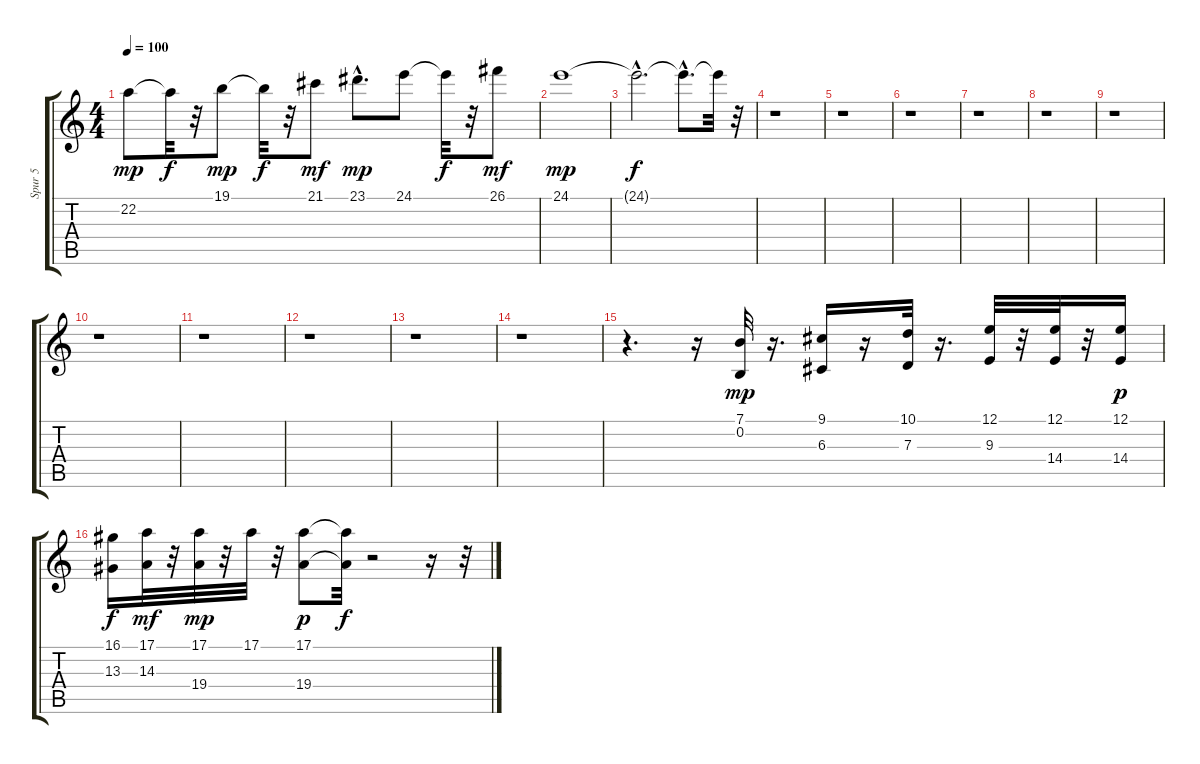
\track ("Spur 5" "Spur 5") {instrument stringensemble1}
\staff {score tabs}
\tuning (E4 B3 G3 D3 A2 E2) {hide}
\ts (4 4)
\tempo 100
\clef g2
\ks c
22.2.8{dy mp} 22.2{t}.32{dy f} r.32 19.1.8{dy mp} 19.1{t}.32{dy f} r.32 21.1.8{dy mf} 23.1{hac}.8{d dy mp} 24.1.8 24.1{t}.32{dy f} r.32 26.1.8{dy mf} |
24.1.1{dy mp} |
24.1{hac t}.2{d dy f} 24.1{hac t}.8{d} 24.1{t}.32 r.32 |
r.1 |
r.1 |
r.1 |
r.1 |
r.1 |
r.1 |
r.1 |
r.1 |
r.1 |
r.1 |
r.1 |
r.4{d} r.16 (7.1 0.2).32{dy mp} r.16{d} (9.1 6.3).16 r.16 (10.1 7.3).32 r.16{d} (12.1 9.3).32 r.32 (12.1 14.4).32 r.32 (12.1 14.4).16{dy p} |
(16.1 13.3).16{dy f} (17.1 14.3).32{dy mf} r.32 (17.1 19.4).32{dy mp} r.32 17.1.32 r.32 (17.1 19.4).8{dy p} (17.1{t} 19.4{t}).32{dy f} r.2 r.16 r.32
